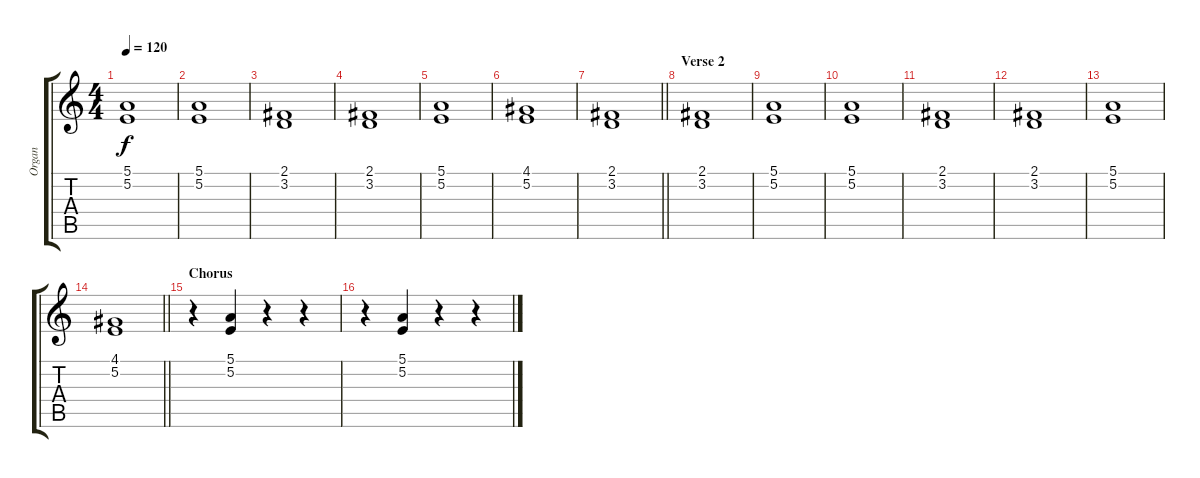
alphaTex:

\track ("Organ" "Organ") {instrument drawbarorgan}
\staff {score tabs}
\tuning (E4 B3 G3 D3 A2 E2) {hide}
\ts (4 4)
\tempo 120
\clef g2
\ks c
(5.1 5.2).1{dy f} |
(5.1 5.2).1 |
(2.1 3.2).1 |
(2.1 3.2).1 |
(5.1 5.2).1 |
(4.1 5.2).1 |
\barLineRight lightlight
(2.1 3.2).1 |
\section ("" "Verse 2")
(2.1 3.2).1 |
(5.1 5.2).1 |
(5.1 5.2).1 |
(2.1 3.2).1 |
(2.1 3.2).1 |
(5.1 5.2).1 |
\barLineRight lightlight
(4.1 5.2).1 |
\section ("" "Chorus")
r.4{volume 8} (5.1 5.2).4 r.4 r.4 |
r.4 (5.1 5.2).4 r.4 r.4
